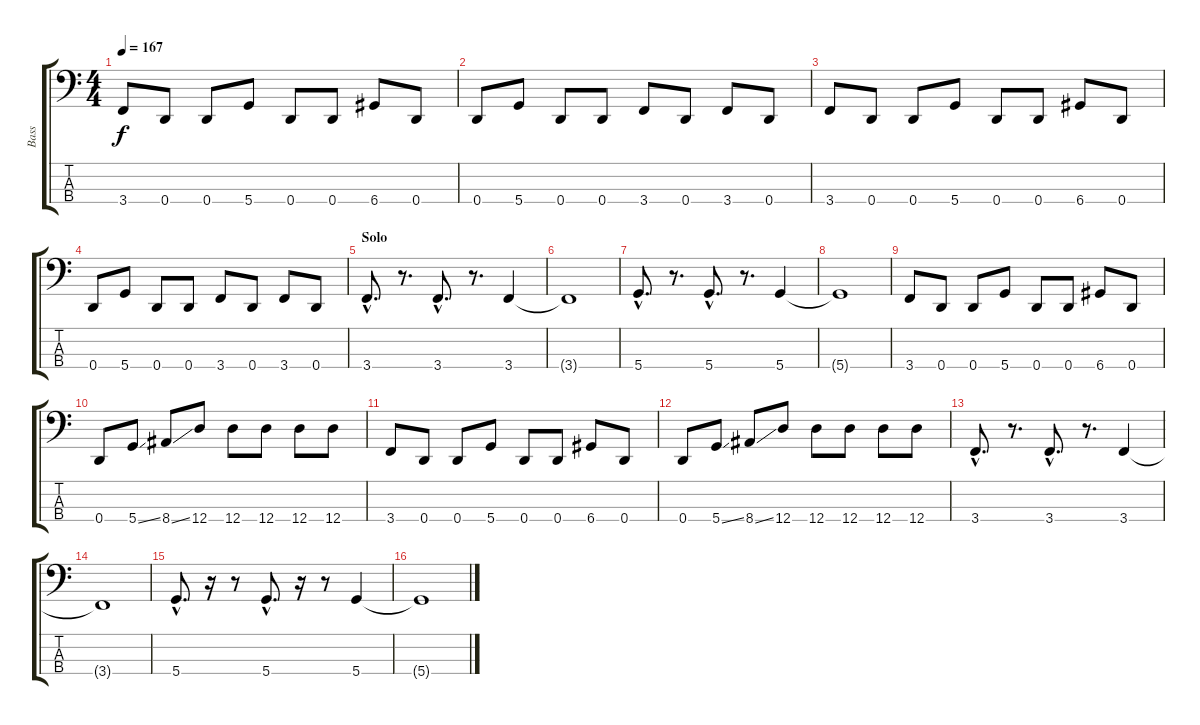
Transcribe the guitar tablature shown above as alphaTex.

\track ("Bass" "Bass") {instrument electricbassfinger}
\staff {score tabs}
\tuning (G2 D2 A1 D1) {hide}
\ts (4 4)
\tempo 167
\clef f4
\ks c
3.4.8{dy f} 0.4.8 0.4.8 5.4.8 0.4.8 0.4.8 6.4.8 0.4.8 |
0.4.8 5.4.8 0.4.8 0.4.8 3.4.8 0.4.8 3.4.8 0.4.8 |
3.4.8 0.4.8 0.4.8 5.4.8 0.4.8 0.4.8 6.4.8 0.4.8 |
0.4.8 5.4.8 0.4.8 0.4.8 3.4.8 0.4.8 3.4.8 0.4.8 |
\section ("" "Solo")
3.4{hac}.8{d} r.8{d} 3.4{hac}.8{d} r.8{d} 3.4.4 |
3.4{t}.1 |
5.4{hac}.8{d} r.8{d} 5.4{hac}.8{d} r.8{d} 5.4.4 |
5.4{t}.1 |
3.4.8 0.4.8 0.4.8 5.4.8 0.4.8 0.4.8 6.4.8 0.4.8 |
0.4.8 5.4{ss}.8 8.4{ss}.8 12.4.8 12.4.8 12.4.8 12.4.8 12.4.8 |
3.4.8 0.4.8 0.4.8 5.4.8 0.4.8 0.4.8 6.4.8 0.4.8 |
0.4.8 5.4{ss}.8 8.4{ss}.8 12.4.8 12.4.8 12.4.8 12.4.8 12.4.8 |
3.4{hac}.8{d} r.8{d} 3.4{hac}.8{d} r.8{d} 3.4.4 |
3.4{t}.1 |
5.4{hac}.8{d} r.16 r.8 5.4{hac}.8{d} r.16 r.8 5.4.4 |
5.4{t}.1
